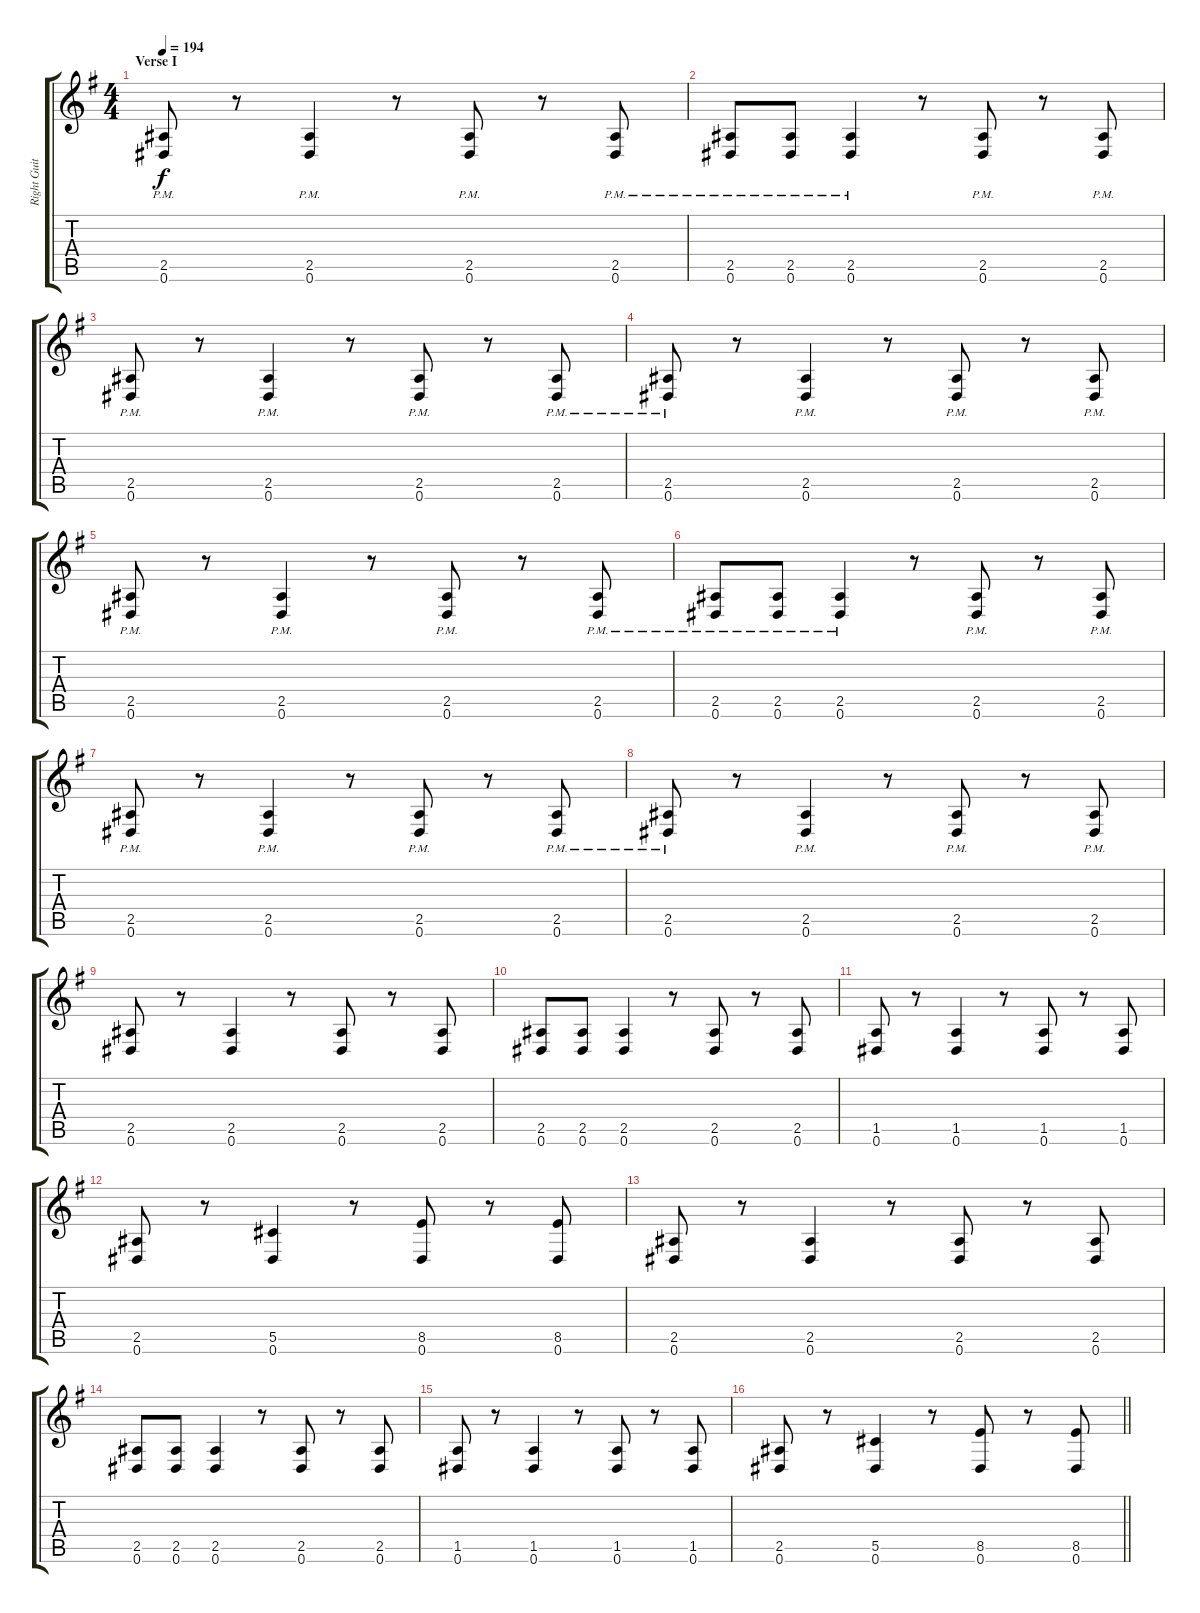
\track ("Right Guitar" "Right Guit") {instrument distortionguitar}
\staff {score tabs}
\tuning (Eb4 Bb3 Gb3 Db3 Ab2 Eb2) {hide}
\ts (4 4)
\section ("" "Verse I")
\tempo 194
\clef g2
\ks g
(2.5{pm} 0.6{pm}).8{dy f} r.8 (2.5{pm} 0.6{pm}).4 r.8 (2.5{pm} 0.6{pm}).8 r.8 (2.5{pm} 0.6{pm}).8 |
(2.5{pm} 0.6{pm}).8 (2.5{pm} 0.6{pm}).8 (2.5{pm} 0.6{pm}).4 r.8 (2.5{pm} 0.6{pm}).8 r.8 (2.5{pm} 0.6{pm}).8 |
(2.5{pm} 0.6{pm}).8 r.8 (2.5{pm} 0.6{pm}).4 r.8 (2.5{pm} 0.6{pm}).8 r.8 (2.5{pm} 0.6{pm}).8 |
(2.5{pm} 0.6{pm}).8 r.8 (2.5{pm} 0.6{pm}).4 r.8 (2.5{pm} 0.6{pm}).8 r.8 (2.5{pm} 0.6{pm}).8 |
(2.5{pm} 0.6{pm}).8 r.8 (2.5{pm} 0.6{pm}).4 r.8 (2.5{pm} 0.6{pm}).8 r.8 (2.5{pm} 0.6{pm}).8 |
(2.5{pm} 0.6{pm}).8 (2.5{pm} 0.6{pm}).8 (2.5{pm} 0.6{pm}).4 r.8 (2.5{pm} 0.6{pm}).8 r.8 (2.5{pm} 0.6{pm}).8 |
(2.5{pm} 0.6{pm}).8 r.8 (2.5{pm} 0.6{pm}).4 r.8 (2.5{pm} 0.6{pm}).8 r.8 (2.5{pm} 0.6{pm}).8 |
(2.5{pm} 0.6{pm}).8 r.8 (2.5{pm} 0.6{pm}).4 r.8 (2.5{pm} 0.6{pm}).8 r.8 (2.5{pm} 0.6{pm}).8 |
(2.5 0.6).8 r.8 (2.5 0.6).4 r.8 (2.5 0.6).8 r.8 (2.5 0.6).8 |
(2.5 0.6).8 (2.5 0.6).8 (2.5 0.6).4 r.8 (2.5 0.6).8 r.8 (2.5 0.6).8 |
(1.5 0.6).8 r.8 (1.5 0.6).4 r.8 (1.5 0.6).8 r.8 (1.5 0.6).8 |
(2.5 0.6).8 r.8 (5.5 0.6).4 r.8 (8.5 0.6).8 r.8 (8.5 0.6).8 |
(2.5 0.6).8 r.8 (2.5 0.6).4 r.8 (2.5 0.6).8 r.8 (2.5 0.6).8 |
(2.5 0.6).8 (2.5 0.6).8 (2.5 0.6).4 r.8 (2.5 0.6).8 r.8 (2.5 0.6).8 |
(1.5 0.6).8 r.8 (1.5 0.6).4 r.8 (1.5 0.6).8 r.8 (1.5 0.6).8 |
\barLineRight lightlight
(2.5 0.6).8 r.8 (5.5 0.6).4 r.8 (8.5 0.6).8 r.8 (8.5 0.6).8
